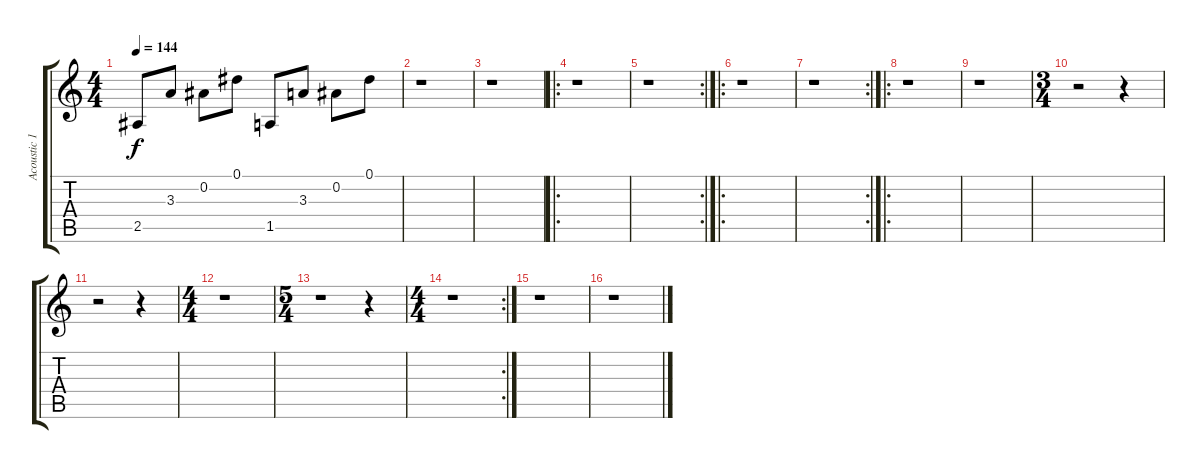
\track ("Acoustic 12 Strings" "Acoustic 1") {instrument acousticguitarsteel}
\staff {score tabs}
\tuning (Eb4 Bb3 Gb3 Db3 Ab2 Eb2) {hide}
\ts (4 4)
\tempo 144
\clef g2
\ks c
2.5.8{dy f} 3.3.8 0.2.8 0.1.8 1.5.8 3.3.8 0.2.8 0.1.8 |
r.1 |
r.1 |
\ro
r.1 |
\rc 2
r.1 |
\ro
r.1 |
\rc 2
r.1 |
\ro
r.1 |
r.1 |
\ts (3 4)
r.2 r.4 |
r.2 r.4 |
\ts (4 4)
r.1 |
\ts (5 4)
r.1 r.4 |
\rc 2
\ts (4 4)
r.1 |
r.1 |
r.1
